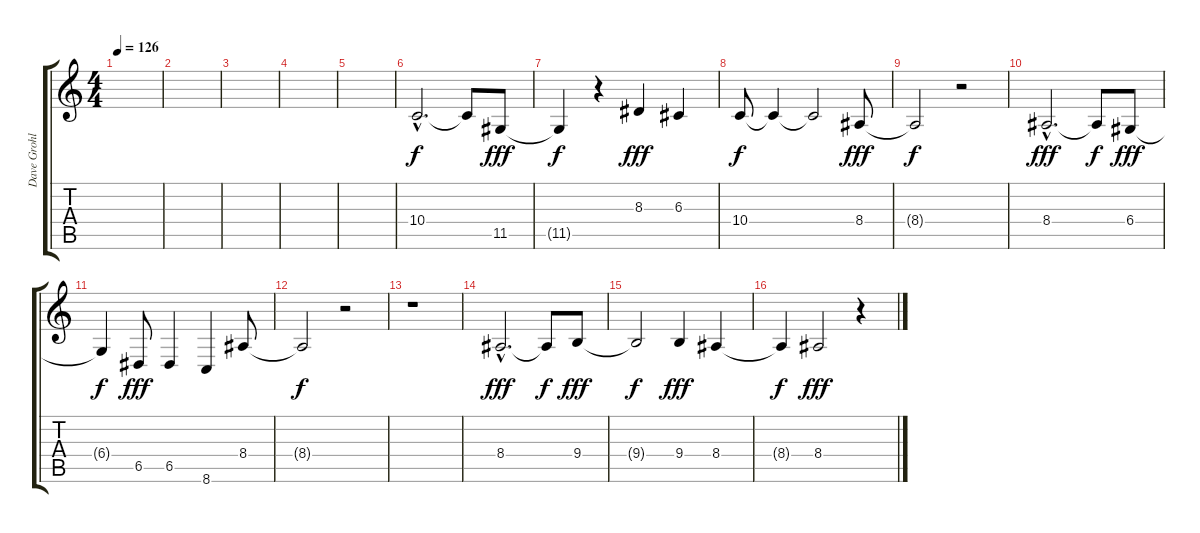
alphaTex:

\track ("Dave Grohl" "Dave Grohl") {instrument lead1square}
\staff {score tabs}
\tuning (E4 B3 G3 D3 A2 E2) {hide}
\ts (4 4)
\tempo 126
\clef g2
\ks c
|
|
|
|
|
10.4{hac}.2{d} 10.4{t}.8{dy f} 11.5.8{dy fff} |
11.5{t}.4{dy f} r.4 8.3.4{dy fff} 6.3.4 |
10.4.8{dy f} 10.4{t}.4 10.4{t}.2 8.4.8{dy fff} |
8.4{t}.2{dy f} r.2 |
8.4{hac}.2{d dy fff} 8.4{t}.8{dy f} 6.4.8{dy fff} |
6.4{t}.4{dy f} 6.5.8{dy fff} 6.5.4 8.6.4 8.4.8 |
8.4{t}.2{dy f} r.2 |
r.1 |
8.4{hac}.2{d dy fff} 8.4{t}.8{dy f} 9.4.8{dy fff} |
9.4{t}.2{dy f} 9.4.4{dy fff} 8.4.4 |
8.4{t}.4{dy f} 8.4.2{dy fff} r.4
